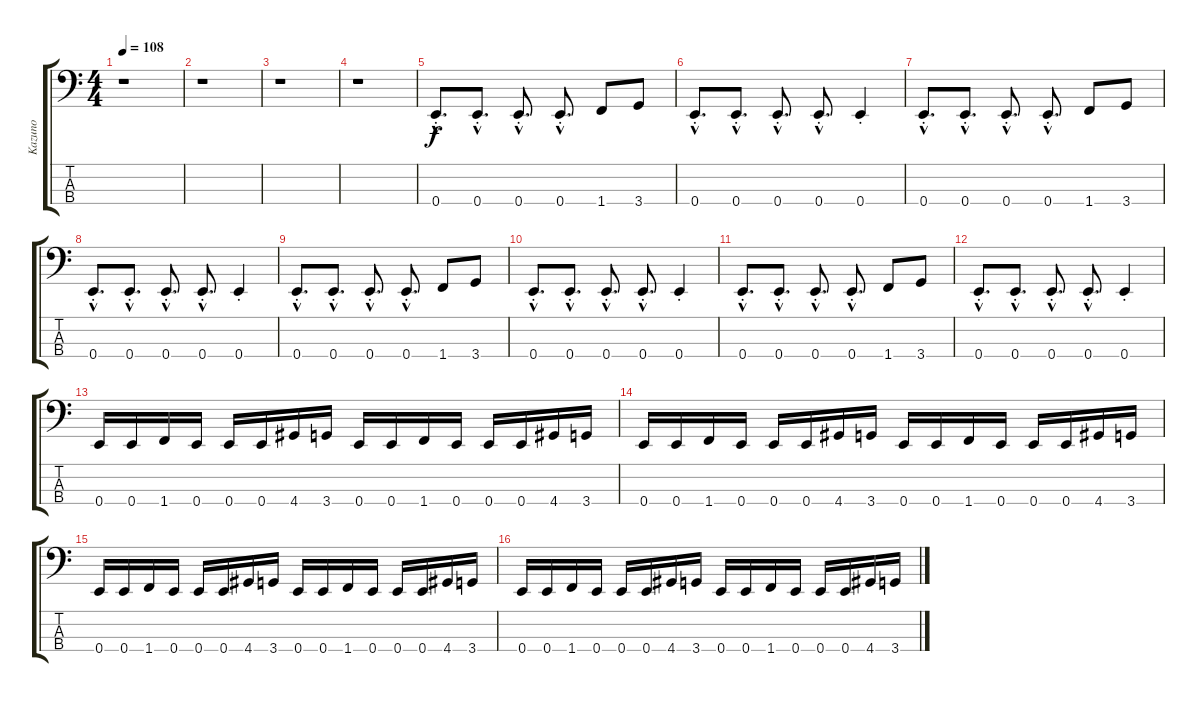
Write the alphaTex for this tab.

\track ("Kazuno" "Kazuno") {instrument electricbassfinger}
\staff {score tabs}
\tuning (G2 D2 A1 E1) {hide}
\ts (4 4)
\tempo 108
\clef f4
\ks c
r.1{dy f instrument electricbassfinger} |
r.1 |
r.1 |
r.1 |
0.4{hac st}.8{d} 0.4{hac st}.8{d} 0.4{hac st}.8{d} 0.4{hac st}.8{d} 1.4.8 3.4.8 |
0.4{hac st}.8{d} 0.4{hac st}.8{d} 0.4{hac st}.8{d} 0.4{hac st}.8{d} 0.4{st}.4 |
0.4{hac st}.8{d} 0.4{hac st}.8{d} 0.4{hac st}.8{d} 0.4{hac st}.8{d} 1.4.8 3.4.8 |
0.4{hac st}.8{d} 0.4{hac st}.8{d} 0.4{hac st}.8{d} 0.4{hac st}.8{d} 0.4{st}.4 |
0.4{hac st}.8{d} 0.4{hac st}.8{d} 0.4{hac st}.8{d} 0.4{hac st}.8{d} 1.4.8 3.4.8 |
0.4{hac st}.8{d} 0.4{hac st}.8{d} 0.4{hac st}.8{d} 0.4{hac st}.8{d} 0.4{st}.4 |
0.4{hac st}.8{d} 0.4{hac st}.8{d} 0.4{hac st}.8{d} 0.4{hac st}.8{d} 1.4.8 3.4.8 |
0.4{hac st}.8{d} 0.4{hac st}.8{d} 0.4{hac st}.8{d} 0.4{hac st}.8{d} 0.4{st}.4 |
0.4.16 0.4.16 1.4.16 0.4.16 0.4.16 0.4.16 4.4.16 3.4.16 0.4.16 0.4.16 1.4.16 0.4.16 0.4.16 0.4.16 4.4.16 3.4.16 |
0.4.16 0.4.16 1.4.16 0.4.16 0.4.16 0.4.16 4.4.16 3.4.16 0.4.16 0.4.16 1.4.16 0.4.16 0.4.16 0.4.16 4.4.16 3.4.16 |
0.4.16 0.4.16 1.4.16 0.4.16 0.4.16 0.4.16 4.4.16 3.4.16 0.4.16 0.4.16 1.4.16 0.4.16 0.4.16 0.4.16 4.4.16 3.4.16 |
0.4.16 0.4.16 1.4.16 0.4.16 0.4.16 0.4.16 4.4.16 3.4.16 0.4.16 0.4.16 1.4.16 0.4.16 0.4.16 0.4.16 4.4.16 3.4.16
